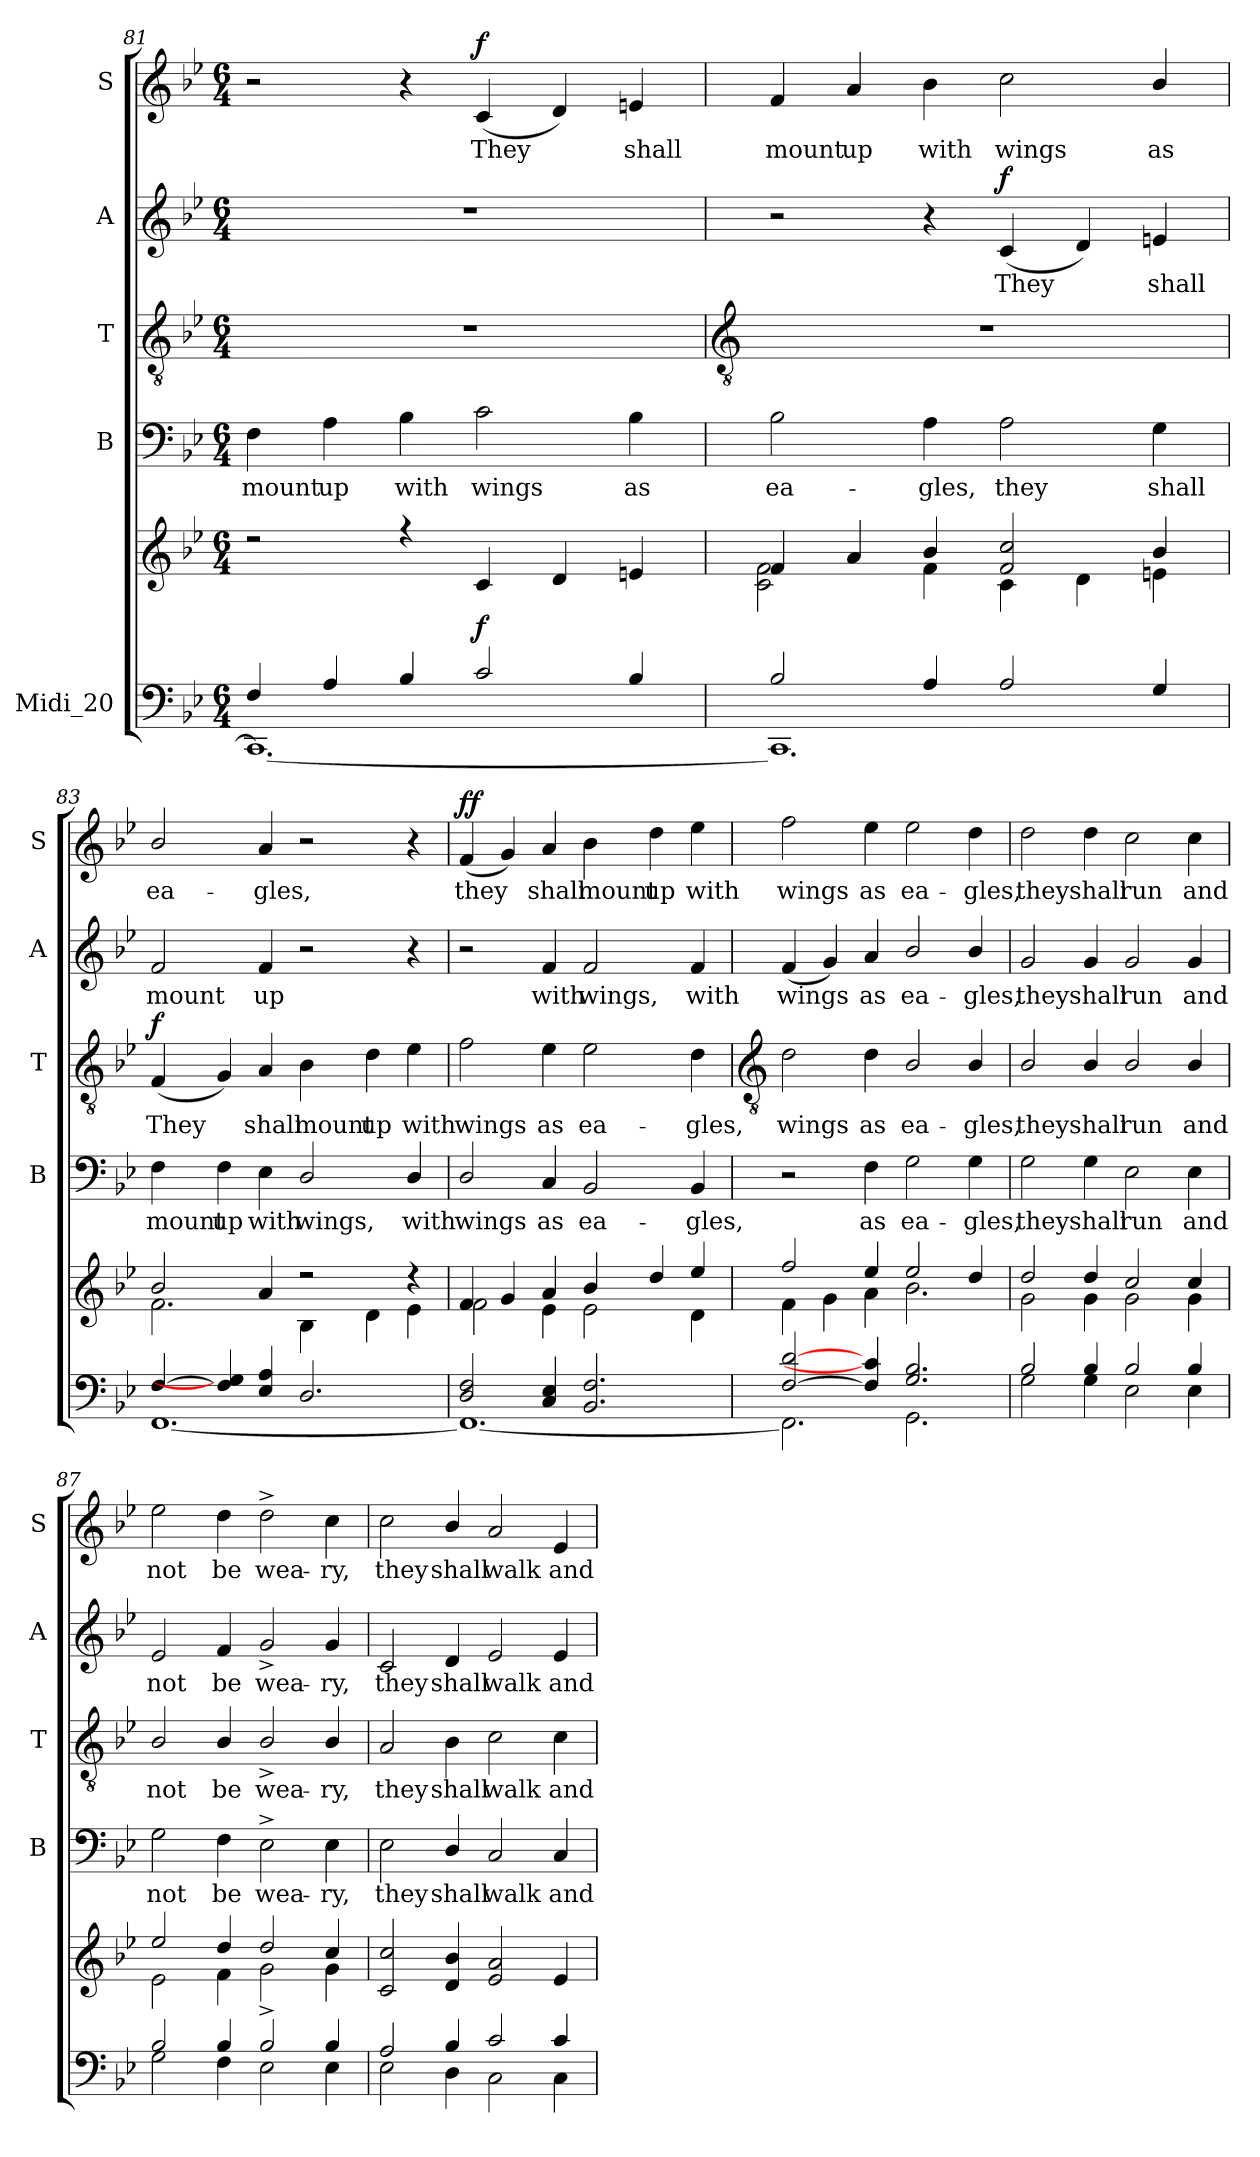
**kern	**kern	**dynam	**kern	**text	**kern	**text	**dynam	**kern	**text	**dynam	**kern	**text	**dynam
*part5	*part5	*part5	*part4	*part4	*part3	*part3	*part3	*part2	*part2	*part2	*part1	*part1	*part1
*staff6	*staff5	*staff5/6	*staff4	*staff4	*staff3	*staff3	*staff3	*staff2	*staff2	*staff2	*staff1	*staff1	*staff1
*I"Midi_20	*	*	*I"B	*	*I"T	*	*	*I"A	*	*	*I"S	*	*
*	*	*	*I'B	*	*I'T	*	*	*I'A	*	*	*I'S	*	*
*clefF4	*clefG2	*	*clefF4	*	*clefGv2	*	*	*clefG2	*	*	*clefG2	*	*
*k[b-e-]	*k[b-e-]	*	*k[b-e-]	*	*k[b-e-]	*	*	*k[b-e-]	*	*	*k[b-e-]	*	*
*B-:	*B-:	*	*B-:	*	*B-:	*	*	*B-:	*	*	*B-:	*	*
*M6/4	*M6/4	*	*M6/4	*	*M6/4	*	*	*M6/4	*	*	*M6/4	*	*
=81	=81	=81	=81	=81	=81	=81	=81	=81	=81	=81	=81	=81	=81
*^	*^	*	*	*	*	*	*	*	*	*	*	*	*
!	!	!	!LO:N:vis=1	!	!	!LO:LY:b	!LO:N:vis=1	!	!	!LO:N:vis=1	!	!	!	!	!
4F/	1.CC\_	2r	1.ryy	.	4F	mount	1.r	.	.	1.r	.	.	2r	.	.
!	!	!	!	!	!	!LO:LY:b	!	!	!	!	!	!	!	!	!
4A/	.	.	.	.	4A	up	.	.	.	.	.	.	.	.	.
!	!	!	!	!	!	!LO:LY:b	!	!	!	!	!	!	!	!	!
4B-/	.	4r	.	.	4B-	with	.	.	.	.	.	.	4r	.	.
!	!	!	!	!LO:DY:b	!	!LO:LY:b	!	!	!	!	!	!	!	!LO:LY:b	!LO:DY:b
2c/	.	4c/	.	f	2c	wings	.	.	.	.	.	.	(<4c	They	f
.	.	4d/	.	.	.	.	.	.	.	.	.	.	4d)	.	.
!	!	!	!	!	!	!LO:LY:b	!	!	!	!	!	!	!	!LO:LY:b	!
4B-/	.	4en/	.	.	4B-\	as	.	.	.	.	.	.	4en	shall	.
!!LO:LB:g=z
=82	=82	=82	=82	=82	=82	=82	=82	=82	=82	=82	=82	=82	=82	=82	=82
*	*	*	*	*	*	*	*clefGv2	*	*	*	*	*	*	*	*
!	!	!	!	!	!	!LO:LY:b	!LO:N:vis=1	!	!	!	!	!	!	!LO:LY:b	!
2B-/	1.CC\]	4f/	2c\ 2f\	.	2B-\	ea-	1.r	.	.	2r	.	.	4f	mount	.
!	!	!	!	!	!	!	!	!	!	!	!	!	!	!LO:LY:b	!
.	.	4a/	.	.	.	.	.	.	.	.	.	.	4a	up	.
!	!	!	!	!	!	!LO:LY:b	!	!	!	!	!	!	!	!LO:LY:b	!
4A/	.	4b-/	4f\	.	4A	-gles,	.	.	.	4r	.	.	4b-	with	.
!	!	!	!	!	!	!LO:LY:b	!	!	!	!	!LO:LY:b	!LO:DY:b	!	!LO:LY:b	!
2A/	.	2f/ 2cc/	4c\	.	2A	they	.	.	.	(<4c	They	f	2cc	wings	.
.	.	.	4d\	.	.	.	.	.	.	4d)	.	.	.	.	.
!	!	!	!	!	!	!LO:LY:b	!	!	!	!	!LO:LY:b	!	!	!LO:LY:b	!
4G/	.	4b-/	4en\	.	4G	shall	.	.	.	4en	shall	.	4b-/	as	.
=83	=83	=83	=83	=83	=83	=83	=83	=83	=83	=83	=83	=83	=83	=83	=83
!	!	!	!	!	!	!LO:LY:b	!	!LO:LY:b	!LO:DY:b	!	!LO:LY:b	!	!	!LO:LY:b	!
[4F/	[1.FF\	2b-/	2.f\	.	4F	mount	(<4F	They	f	2f	mount	.	2b-/	ea-	.
!	!	!	!	!	!	!LO:LY:b	!	!	!	!	!	!	!	!	!
4F/] 4G/]	.	.	.	.	4F	up	4G)	.	.	.	.	.	.	.	.
!	!	!	!	!	!	!LO:LY:b	!	!LO:LY:b	!	!	!LO:LY:b	!	!	!LO:LY:b	!
4E-/ 4A/	.	4a/	.	.	4E-	with	4A	shall	.	4f	up	.	4a	-gles,	.
!	!	!	!	!	!	!LO:LY:b	!	!LO:LY:b	!	!	!	!	!	!	!
2.D/	.	2r	4B-\	.	2D/	wings,	4B-	mount	.	2r	.	.	2r	.	.
!	!	!	!	!	!	!	!	!LO:LY:b	!	!	!	!	!	!	!
.	.	.	4d\	.	.	.	4d	up	.	.	.	.	.	.	.
!	!	!	!	!	!	!LO:LY:b	!	!LO:LY:b	!	!	!	!	!	!	!
.	.	4r	4e-\	.	4D/	with	4e-	with	.	4r	.	.	4r	.	.
=84	=84	=84	=84	=84	=84	=84	=84	=84	=84	=84	=84	=84	=84	=84	=84
!	!	!	!	!	!	!LO:LY:b	!	!LO:LY:b	!	!	!	!	!	!LO:LY:b	!LO:DY:b
2D/ 2F/	1.FF\_	4f/	2f\	.	2D/	wings	2f	wings	.	2r	.	.	(<4f	they	ff
.	.	4g/	.	.	.	.	.	.	.	.	.	.	4g)	.	.
!	!	!	!	!	!	!LO:LY:b	!	!LO:LY:b	!	!	!LO:LY:b	!	!	!LO:LY:b	!
4C/ 4E-/	.	4a/	4e-\	.	4C	as	4e-	as	.	4f	with	.	4a	shall	.
!	!	!	!	!	!	!LO:LY:b	!	!LO:LY:b	!	!	!LO:LY:b	!	!	!LO:LY:b	!
2.BB-/ 2.F/	.	4b-/	2e-\	.	2BB-/	ea-	2e-	ea-	.	2f	wings,	.	4b-	mount	.
!	!	!	!	!	!	!	!	!	!	!	!	!	!	!LO:LY:b	!
.	.	4dd/	.	.	.	.	.	.	.	.	.	.	4dd	up	.
!	!	!	!	!	!	!LO:LY:b	!	!LO:LY:b	!	!	!LO:LY:b	!	!	!LO:LY:b	!
.	.	4ee-/	4d\	.	4BB-	-gles,	4d	-gles,	.	4f	with	.	4ee-	with	.
!!LO:LB:g=z
=85	=85	=85	=85	=85	=85	=85	=85	=85	=85	=85	=85	=85	=85	=85	=85
*	*	*	*	*	*	*	*clefGv2	*	*	*	*	*	*	*	*
!	!	!	!	!	!	!	!	!LO:LY:b	!	!	!LO:LY:b	!	!	!LO:LY:b	!
[2F/ [2d/	2.FF\]	2ff/	4f\	.	2r	.	2d	wings	.	(<4f	wings	.	2ff	wings	.
.	.	.	4g\	.	.	.	.	.	.	4g)	.	.	.	.	.
!	!	!	!	!	!	!LO:LY:b	!	!LO:LY:b	!	!	!LO:LY:b	!	!	!LO:LY:b	!
4F/] 4c/]	.	4ee-/	4a\	.	4F	as	4d	as	.	4a	as	.	4ee-	as	.
!	!	!	!	!	!	!LO:LY:b	!	!LO:LY:b	!	!	!LO:LY:b	!	!	!LO:LY:b	!
2.G/ 2.B-/	2.GG\	2ee-/	2.b-\	.	2G	ea-	2B-/	ea-	.	2b-/	ea-	.	2ee-	ea-	.
!	!	!	!	!	!	!LO:LY:b	!	!LO:LY:b	!	!	!LO:LY:b	!	!	!LO:LY:b	!
.	.	4dd/	.	.	4G	-gles,	4B-/	-gles,	.	4b-/	-gles,	.	4dd	-gles,	.
=86	=86	=86	=86	=86	=86	=86	=86	=86	=86	=86	=86	=86	=86	=86	=86
!	!	!	!	!	!	!LO:LY:b	!	!LO:LY:b	!	!	!LO:LY:b	!	!	!LO:LY:b	!
2B-/	2G\	2dd/	2g\	.	2G	they	2B-/	they	.	2g	they	.	2dd	they	.
!	!	!	!	!	!	!LO:LY:b	!	!LO:LY:b	!	!	!LO:LY:b	!	!	!LO:LY:b	!
4B-/	4G\	4dd/	4g\	.	4G	shall	4B-/	shall	.	4g	shall	.	4dd	shall	.
!	!	!	!	!	!	!LO:LY:b	!	!LO:LY:b	!	!	!LO:LY:b	!	!	!LO:LY:b	!
2B-/	2E-\	2cc/	2g\	.	2E-	run	2B-/	run	.	2g	run	.	2cc	run	.
!	!	!	!	!	!	!LO:LY:b	!	!LO:LY:b	!	!	!LO:LY:b	!	!	!LO:LY:b	!
4B-/	4E-\	4cc/	4g\	.	4E-	and	4B-/	and	.	4g	and	.	4cc	and	.
=87	=87	=87	=87	=87	=87	=87	=87	=87	=87	=87	=87	=87	=87	=87	=87
!	!	!	!	!	!	!LO:LY:b	!	!LO:LY:b	!	!	!LO:LY:b	!	!	!LO:LY:b	!
2B-/	2G\	2ee-/	2e-\	.	2G	not	2B-/	not	.	2e-	not	.	2ee-	not	.
!	!	!	!	!	!	!LO:LY:b	!	!LO:LY:b	!	!	!LO:LY:b	!	!	!LO:LY:b	!
4B-/	4F\	4dd/	4f\	.	4F	be	4B-/	be	.	4f	be	.	4dd	be	.
!	!	!	!	!	!	!LO:LY:b	!	!LO:LY:b	!	!	!LO:LY:b	!	!	!LO:LY:b	!
2B-/	2E-\	2dd/	2g^\	.	2E-^	wea-	2B-^/	wea-	.	2g^	wea-	.	2dd^	wea-	.
!	!	!	!	!	!	!LO:LY:b	!	!LO:LY:b	!	!	!LO:LY:b	!	!	!LO:LY:b	!
4B-/	4E-\	4cc/	4g\	.	4E-	-ry,	4B-/	-ry,	.	4g	-ry,	.	4cc	-ry,	.
=88	=88	=88	=88	=88	=88	=88	=88	=88	=88	=88	=88	=88	=88	=88	=88
!	!	!	!LO:N:vis=1	!	!	!LO:LY:b	!	!LO:LY:b	!	!	!LO:LY:b	!	!	!LO:LY:b	!
2A/	2E-\	2c/ 2cc/	1.ryy	.	2E-	they	2A	they	.	2c	they	.	2cc	they	.
!	!	!	!	!	!	!LO:LY:b	!	!LO:LY:b	!	!	!LO:LY:b	!	!	!LO:LY:b	!
4B-/	4D\	4d/ 4b-/	.	.	4D/	shall	4B-\	shall	.	4d/	shall	.	4b-/	shall	.
!	!	!	!	!	!	!LO:LY:b	!	!LO:LY:b	!	!	!LO:LY:b	!	!	!LO:LY:b	!
2c/	2C\	2e-/ 2a/	.	.	2C	walk	2c	walk	.	2e-	walk	.	2a	walk	.
!	!	!	!	!	!	!LO:LY:b	!	!LO:LY:b	!	!	!LO:LY:b	!	!	!LO:LY:b	!
4c/	4C\	4e-/	.	.	4C	and	4c	and	.	4e-	and	.	4e-	and	.
*v	*v	*	*	*	*	*	*	*	*	*	*	*	*	*	*
*	*v	*v	*	*	*	*	*	*	*	*	*	*	*	*
=	=	=	=	=	=	=	=	=	=	=	=	=	=
*-	*-	*-	*-	*-	*-	*-	*-	*-	*-	*-	*-	*-	*-
